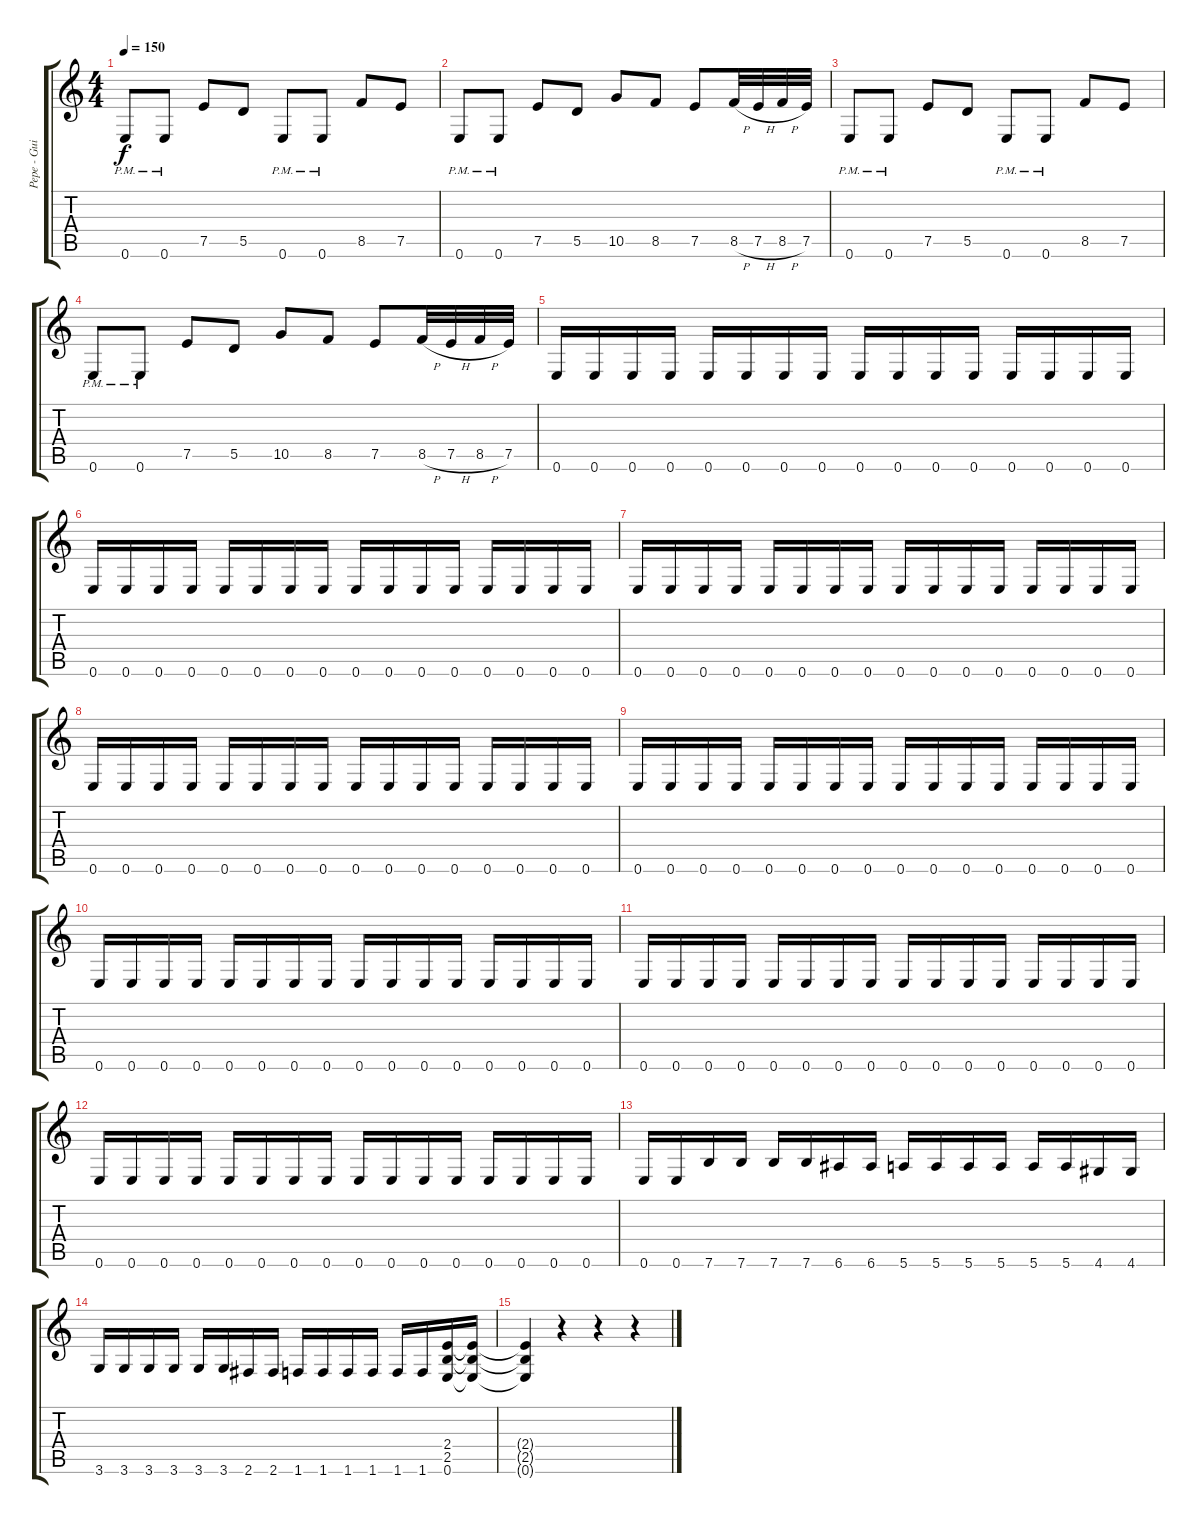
\track ("Pepe - Guitar" "Pepe - Gui") {instrument distortionguitar}
\staff {score tabs}
\tuning (E4 B3 G3 D3 A2 E2) {hide}
\ts (4 4)
\tempo 150
\clef g2
\ks c
0.6{pm}.8{dy f} 0.6{pm}.8 7.5.8 5.5.8 0.6{pm}.8 0.6{pm}.8 8.5.8 7.5.8 |
0.6{pm}.8 0.6{pm}.8 7.5.8 5.5.8 10.5.8 8.5.8 7.5.8 8.5{h}.32 7.5{h}.32 8.5{h}.32 7.5.32 |
0.6{pm}.8 0.6{pm}.8 7.5.8 5.5.8 0.6{pm}.8 0.6{pm}.8 8.5.8 7.5.8 |
0.6{pm}.8 0.6{pm}.8 7.5.8 5.5.8 10.5.8 8.5.8 7.5.8 8.5{h}.32 7.5{h}.32 8.5{h}.32 7.5.32 |
0.6.16 0.6.16 0.6.16 0.6.16 0.6.16 0.6.16 0.6.16 0.6.16 0.6.16 0.6.16 0.6.16 0.6.16 0.6.16 0.6.16 0.6.16 0.6.16 |
0.6.16 0.6.16 0.6.16 0.6.16 0.6.16 0.6.16 0.6.16 0.6.16 0.6.16 0.6.16 0.6.16 0.6.16 0.6.16 0.6.16 0.6.16 0.6.16 |
0.6.16 0.6.16 0.6.16 0.6.16 0.6.16 0.6.16 0.6.16 0.6.16 0.6.16 0.6.16 0.6.16 0.6.16 0.6.16 0.6.16 0.6.16 0.6.16 |
0.6.16 0.6.16 0.6.16 0.6.16 0.6.16 0.6.16 0.6.16 0.6.16 0.6.16 0.6.16 0.6.16 0.6.16 0.6.16 0.6.16 0.6.16 0.6.16 |
0.6.16 0.6.16 0.6.16 0.6.16 0.6.16 0.6.16 0.6.16 0.6.16 0.6.16 0.6.16 0.6.16 0.6.16 0.6.16 0.6.16 0.6.16 0.6.16 |
0.6.16 0.6.16 0.6.16 0.6.16 0.6.16 0.6.16 0.6.16 0.6.16 0.6.16 0.6.16 0.6.16 0.6.16 0.6.16 0.6.16 0.6.16 0.6.16 |
0.6.16 0.6.16 0.6.16 0.6.16 0.6.16 0.6.16 0.6.16 0.6.16 0.6.16 0.6.16 0.6.16 0.6.16 0.6.16 0.6.16 0.6.16 0.6.16 |
0.6.16 0.6.16 0.6.16 0.6.16 0.6.16 0.6.16 0.6.16 0.6.16 0.6.16 0.6.16 0.6.16 0.6.16 0.6.16 0.6.16 0.6.16 0.6.16 |
0.6.16 0.6.16 7.6.16 7.6.16 7.6.16 7.6.16 6.6.16 6.6.16 5.6.16 5.6.16 5.6.16 5.6.16 5.6.16 5.6.16 4.6.16 4.6.16 |
3.6.16 3.6.16 3.6.16 3.6.16 3.6.16 3.6.16 2.6.16 2.6.16 1.6.16 1.6.16 1.6.16 1.6.16 1.6.16 1.6.16 (2.4 2.5 0.6).16 (2.4{t} 2.5{t} 0.6{t}).16 |
(2.4{t} 2.5{t} 0.6{t}).4 r.4 r.4 r.4
